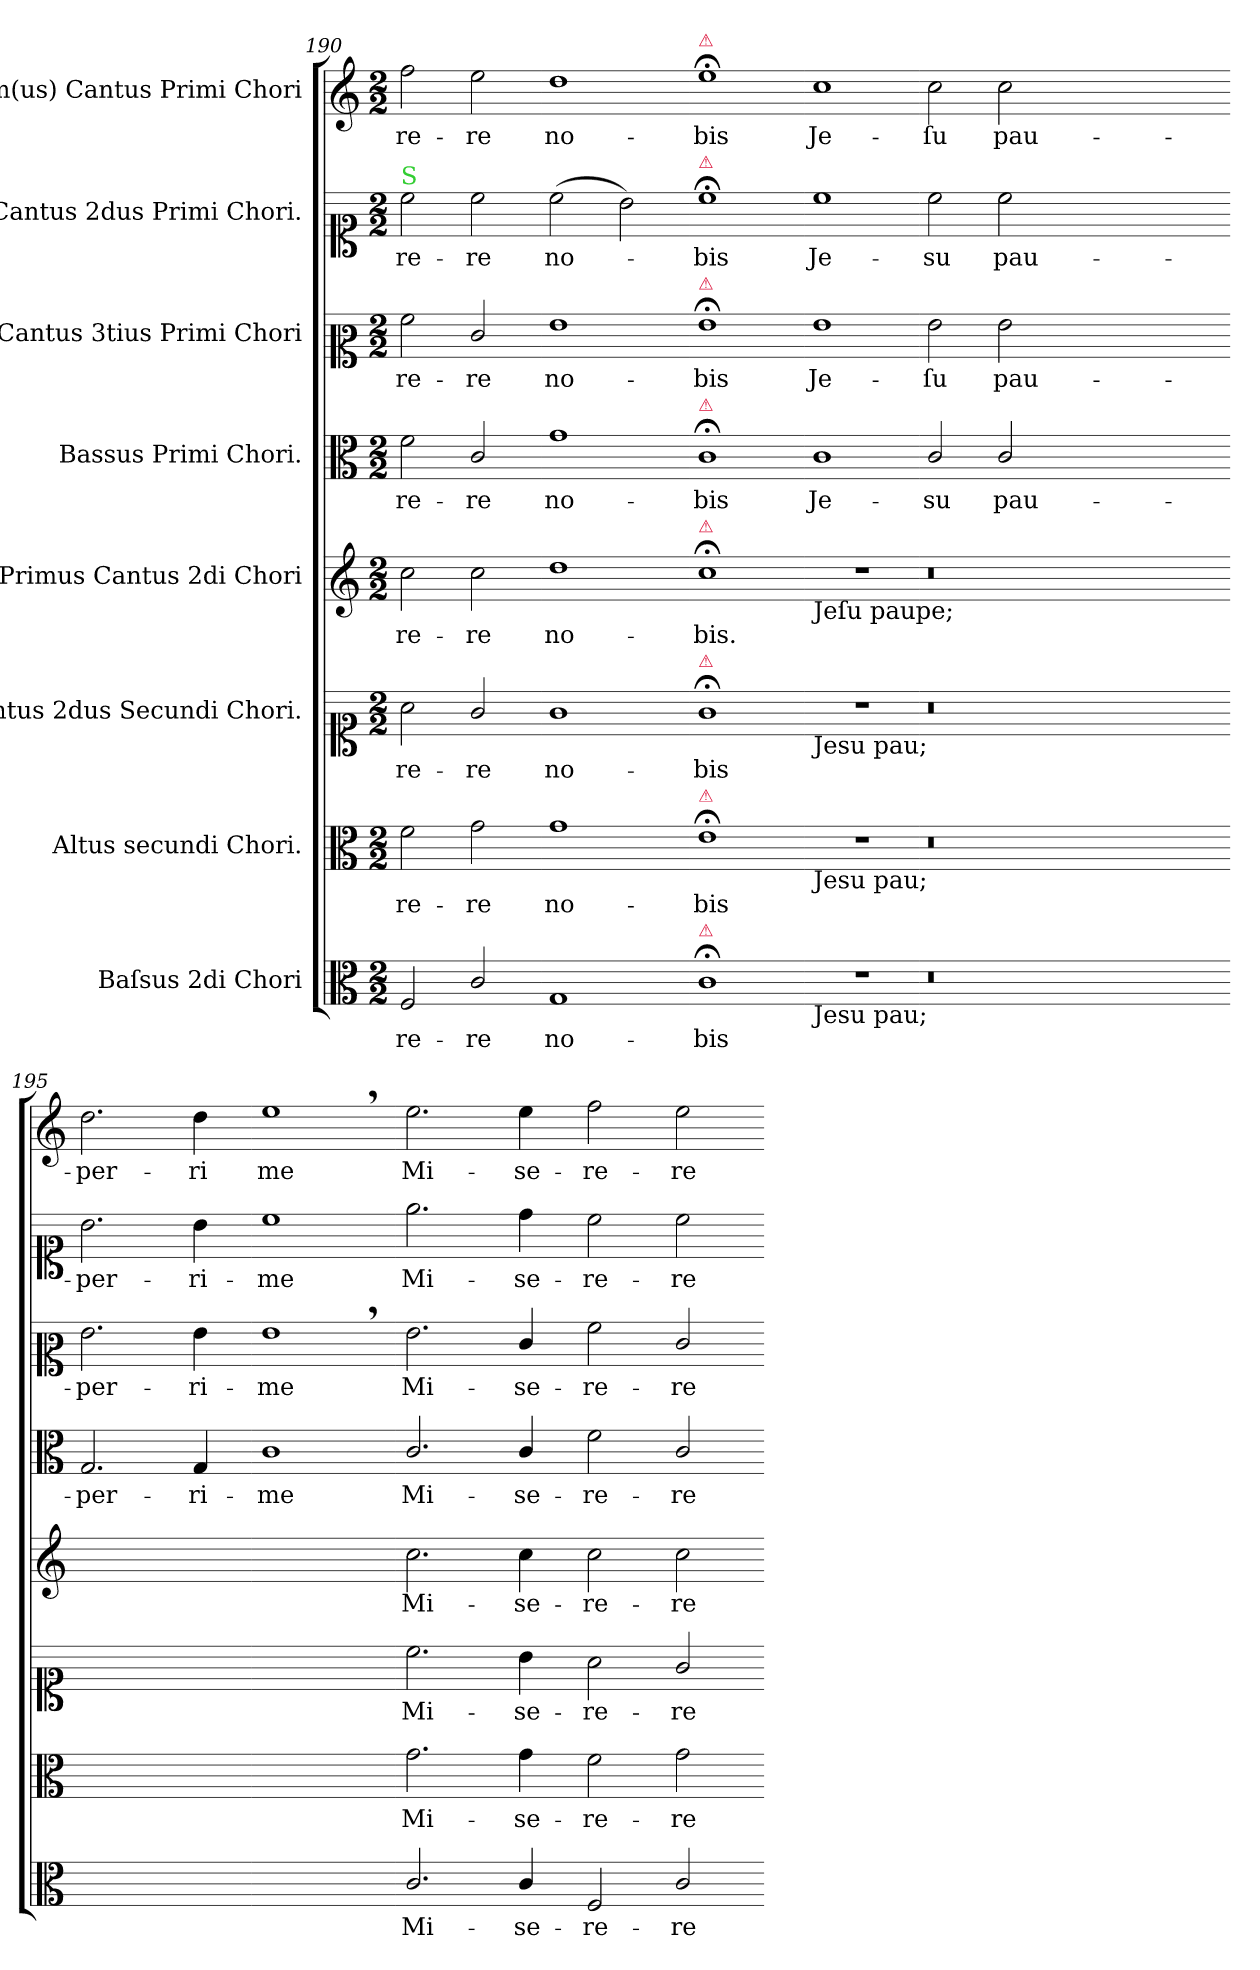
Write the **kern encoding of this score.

**kern	**text	**kern	**text	**kern	**text	**kern	**text	**kern	**text	**kern	**text	**kern	**text	**kern	**text
*part8	*part8	*part7	*part7	*part6	*part6	*part5	*part5	*part4	*part4	*part3	*part3	*part2	*part2	*part1	*part1
*staff8	*staff8	*staff7	*staff7	*staff6	*staff6	*staff5	*staff5	*staff4	*staff4	*staff3	*staff3	*staff2	*staff2	*staff1	*staff1
*I"Baſsus 2di Chori	*	*I"Altus secundi Chori.	*	*I"Cantus 2dus Secundi Chori.	*	*I"Primus Cantus 2di Chori	*	*I"Bassus Primi Chori.	*	*I"Cantus 3tius Primi Chori	*	*I"Cantus 2dus Primi Chori.	*	*I"1m(us) Cantus Primi Chori	*
*clefC3	*	*clefC3	*	*clefC1	*	*clefG2	*	*clefC3	*	*clefC2	*	*clefC1	*	*clefG2	*
*k[]	*	*k[]	*	*k[]	*	*k[]	*	*k[]	*	*k[]	*	*k[]	*	*k[]	*
*M2/2	*	*M2/2	*	*M2/2	*	*M2/2	*	*M2/2	*	*M2/2	*	*M2/2	*	*M2/2	*
=190	=190	=190	=190	=190	=190	=190	=190	=190	=190	=190	=190	=190	=190	=190	=190
!	!	!	!	!	!	!	!	!	!	!	!	!LO:TX:a:color=limegreen:t=S	!	!	!
2F/	-re-	2f\	-re-	2a\	-re-	2cc\	-re-	2f\	-re-	2a\	-re-	2cc\	-re-	2ff\	-re-
2c/	-re	2g\	-re	2g/	-re	2cc\	-re	2c/	-re	2e/	-re	2cc\	-re	2ee\	-re
=191-	=191-	=191-	=191-	=191-	=191-	=191-	=191-	=191-	=191-	=191-	=191-	=191-	=191-	=191-	=191-
1G	no-	1g	no-	1g	no-	1dd	no-	1g	no-	1g	no-	(2cc\	no-	1dd	no-
.	.	.	.	.	.	.	.	.	.	.	.	2b\)	.	.	.
=192-	=192-	=192-	=192-	=192-	=192-	=192-	=192-	=192-	=192-	=192-	=192-	=192-	=192-	=192-	=192-
!	!	!	!	!	!	!	!	!	!	!	!	!	!	!LO:TX:a:color=crimson:t=⚠	!
!	!	!	!	!	!	!	!	!	!	!	!	!LO:TX:a:color=crimson:t=⚠	!	!	!
!	!	!	!	!	!	!	!	!	!	!LO:TX:a:color=crimson:t=⚠	!	!	!	!	!
!	!	!	!	!	!	!	!	!LO:TX:a:color=crimson:t=⚠	!	!	!	!	!	!	!
!	!	!	!	!	!	!LO:TX:a:color=crimson:t=⚠	!	!	!	!	!	!	!	!	!
!	!	!	!	!LO:TX:a:color=crimson:t=⚠	!	!	!	!	!	!	!	!	!	!	!
!	!	!LO:TX:a:color=crimson:t=⚠	!	!	!	!	!	!	!	!	!	!	!	!	!
!LO:TX:a:color=crimson:t=⚠	!	!	!	!	!	!	!	!	!	!	!	!	!	!	!
1c;	-bis	1e;	-bis	1g;	-bis	1cc;	-bis.	1c;<	-bis	1g;	-bis	1cc;	-bis	1ee;	-bis
=193-	=193-	=193-	=193-	=193-	=193-	=193-	=193-	=193-	=193-	=193-	=193-	=193-	=193-	=193-	=193-
!	!	!	!	!	!	!LO:TX:b:t=Jeſu paupe;	!	!	!	!	!	!	!	!	!
!	!	!	!	!LO:TX:b:t=Jesu pau;	!	!	!	!	!	!	!	!	!	!	!
!	!	!LO:TX:b:t=Jesu pau;	!	!	!	!	!	!	!	!	!	!	!	!	!
!LO:TX:b:t=Jesu pau;	!	!	!	!	!	!	!	!	!	!	!	!	!	!	!
1r	.	1r	.	1r	.	1r	.	1c	Je-	1g	Je-	1cc	Je-	1cc	Je-
=194-	=194-	=194-	=194-	=194-	=194-	=194-	=194-	=194-	=194-	=194-	=194-	=194-	=194-	=194-	=194-
0.r	.	0.r	.	0.r	.	0.r	.	2c/	-su	2g\	-ſu	2cc\	-su	2cc\	-ſu
.	.	.	.	.	.	.	.	2c/	pau-	2g\	pau-	2cc\	pau-	2cc\	pau-
.	.	.	.	.	.	.	.	0ryy	.	0ryy	.	0ryy	.	0ryy	.
=195-	=195-	=195-	=195-	=195-	=195-	=195-	=195-	=195-	=195-	=195-	=195-	=195-	=195-	=195-	=195-
1ryy	.	1ryy	.	1ryy	.	1ryy	.	2.G/	-per-	2.g\	-per-	2.b\	-per-	2.dd\	-per-
.	.	.	.	.	.	.	.	4G/	-ri-	4g\	-ri-	4b\	-ri-	4dd\	-ri
=196-	=196-	=196-	=196-	=196-	=196-	=196-	=196-	=196-	=196-	=196-	=196-	=196-	=196-	=196-	=196-
1ryy	.	1ryy	.	1ryy	.	1ryy	.	1c	-me	1g,	-me	1cc	-me	1ee,	me
=197-	=197-	=197-	=197-	=197-	=197-	=197-	=197-	=197-	=197-	=197-	=197-	=197-	=197-	=197-	=197-
2.c/	Mi-	2.g\	Mi-	2.cc\	Mi-	2.cc\	Mi-	2.c/	Mi-	2.g\	Mi-	2.ee\	Mi-	2.ee\	Mi-
4c/	-se-	4g\	-se-	4b\	-se-	4cc\	-se-	4c/	-se-	4e/	-se-	4dd\	-se-	4ee\	-se-
=198-	=198-	=198-	=198-	=198-	=198-	=198-	=198-	=198-	=198-	=198-	=198-	=198-	=198-	=198-	=198-
2F/	-re-	2f\	-re-	2a\	-re-	2cc\	-re-	2f\	-re-	2a\	-re-	2cc\	-re-	2ff\	-re-
2c/	-re	2g\	-re	2g/	-re	2cc\	-re	2c/	-re	2e/	-re	2cc\	-re	2ee\	-re
=-	=-	=-	=-	=-	=-	=-	=-	=-	=-	=-	=-	=-	=-	=-	=-
*-	*-	*-	*-	*-	*-	*-	*-	*-	*-	*-	*-	*-	*-	*-	*-
